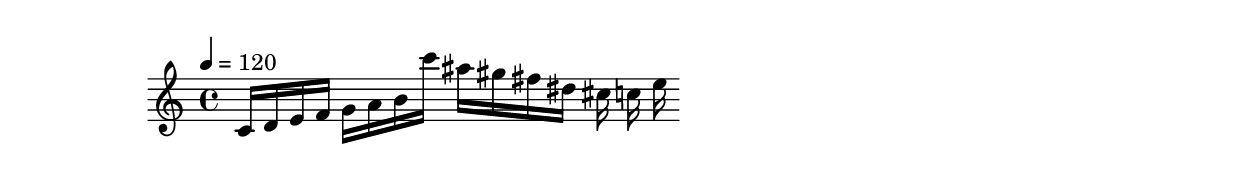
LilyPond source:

\version "2.20.0"
\score {
  \new Staff {
    \clef treble
    \time 4/4
    \tempo 4 = 120
    \relative c' {
      c16
      d16
      e16
      f16
      g16
      a16
      b16
      c'16
      ais16
      gis16
      fis16
      dis16
      cis16
      c16
      e16
    }
  }
  \layout { }
  \midi { }
}
